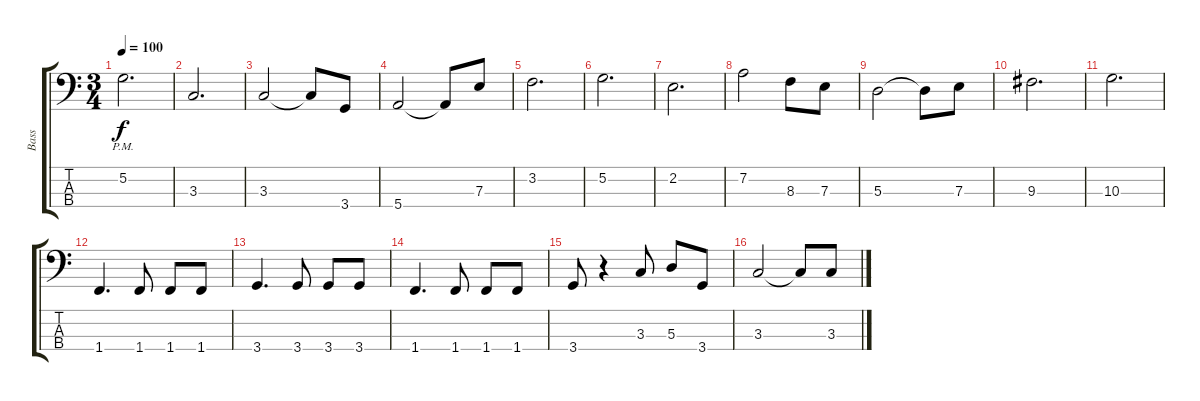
\track ("Bass" "Bass") {instrument electricbasspick}
\staff {score tabs}
\tuning (G2 D2 A1 E1) {hide}
\ts (3 4)
\tempo 100
\clef f4
\ks c
5.2{pm}.2{d dy f} |
3.3.2{d} |
3.3.2 3.3{t}.8 3.4.8 |
5.4.2 5.4{t}.8 7.3.8 |
3.2.2{d} |
5.2.2{d} |
2.2.2{d} |
7.2.2 8.3.8 7.3.8 |
5.3.2 5.3{t}.8 7.3.8 |
9.3.2{d} |
10.3.2{d} |
1.4.4{d} 1.4.8 1.4.8 1.4.8 |
3.4.4{d} 3.4.8 3.4.8 3.4.8 |
1.4.4{d} 1.4.8 1.4.8 1.4.8 |
3.4.8 r.4 3.3.8 5.3.8 3.4.8 |
3.3.2 3.3{t}.8 3.3.8
